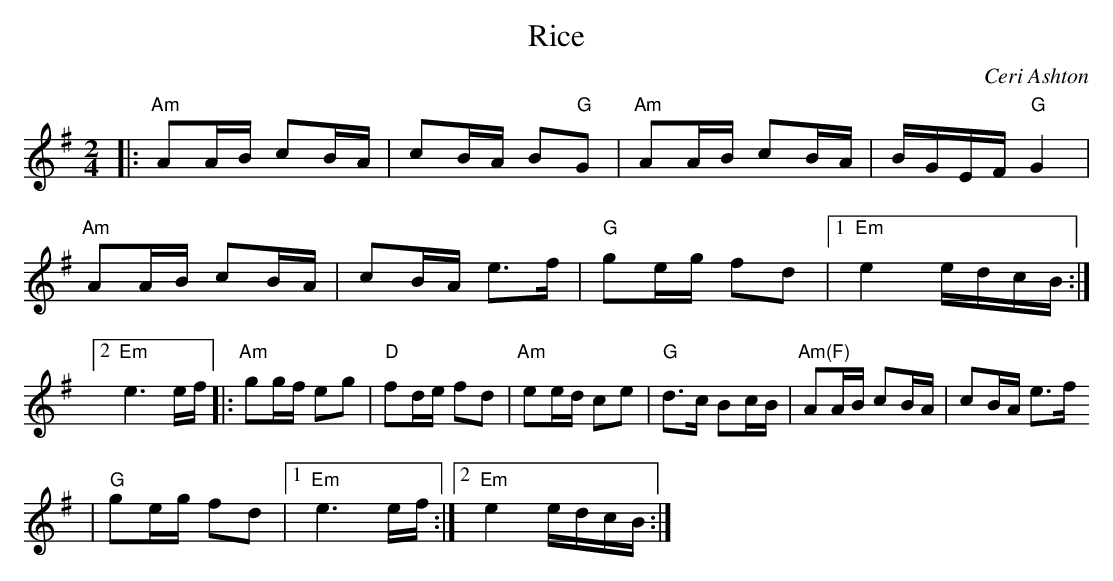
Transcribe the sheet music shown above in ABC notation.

X:1
T:Rice
M:2/4
L:1/16
C:Ceri Ashton
K:Em
|:"Am"A2AB c2BA |c2BA B2"G"G2|"Am"A2AB c2BA |BGEF "G"G4|\
"Am"A2AB c2BA |c2BA e3f|"G"g2eg f2d2 |1 "Em"e4 edcB:|2 "Em"e6 ef|:"Am"g2gf e2g2 |"D"f2de f2d2|"Am"e2ed c2e2 |\
"G"d3c B2cB|"Am(F)"A2AB c2BA |c2BA e3f
|"G"g2eg f2d2 |1 "Em"e6 ef:|2 "Em"e4 edcB:|
